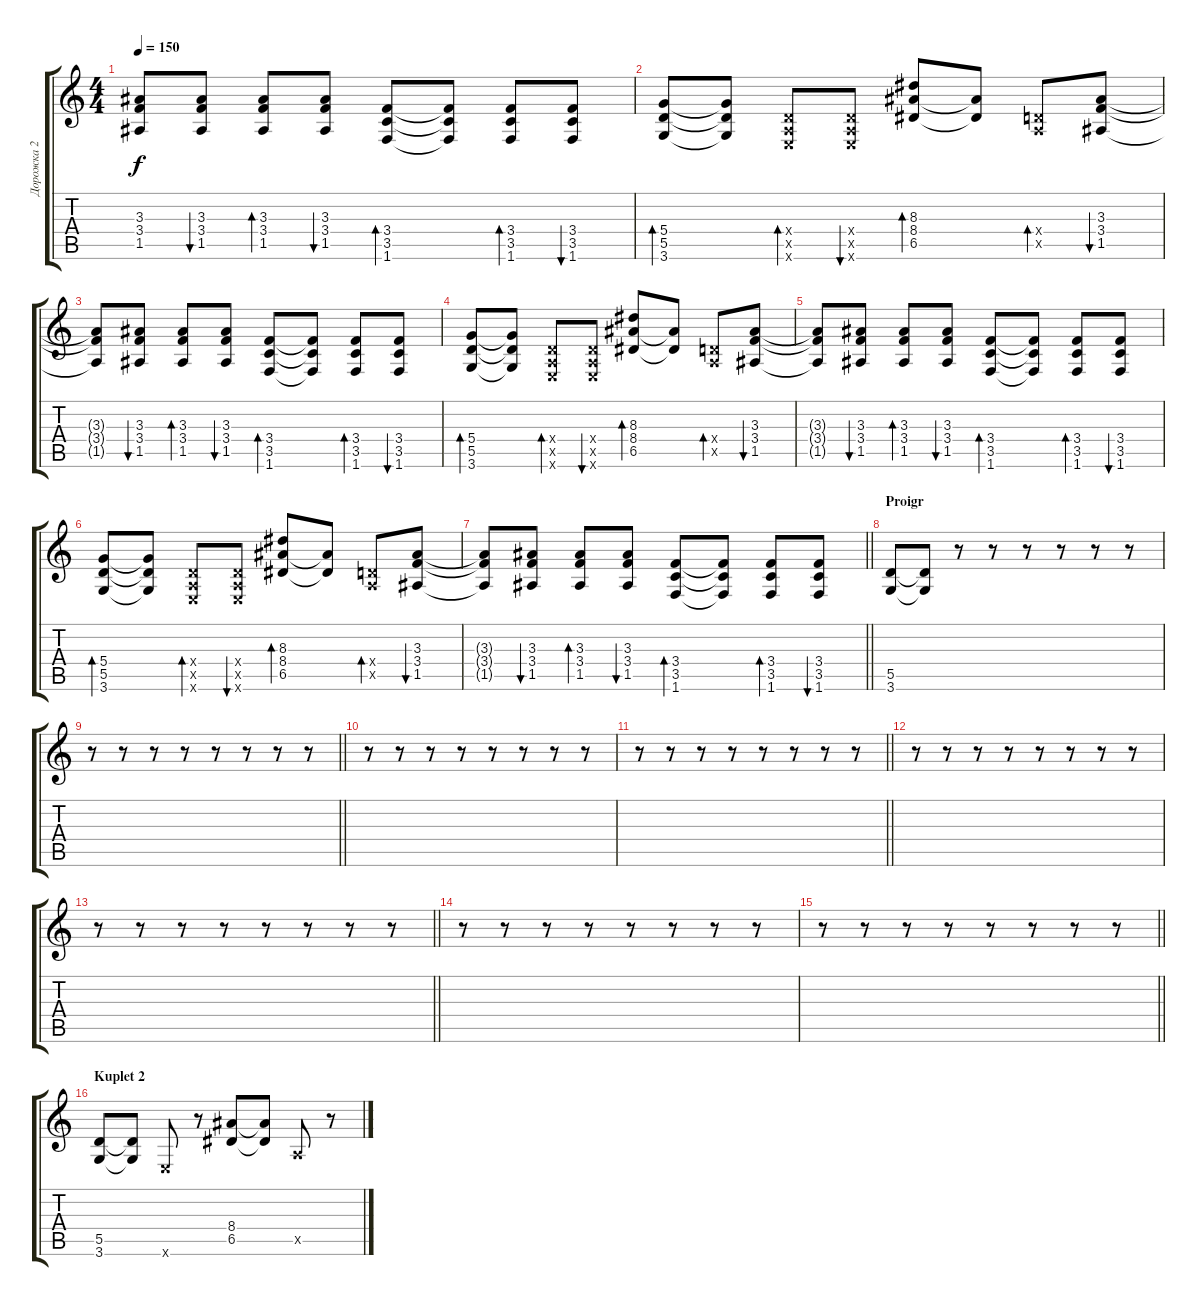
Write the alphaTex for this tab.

\track ("Дорожка 2" "Дорожка 2") {instrument acousticguitarsteel}
\staff {score tabs}
\tuning (E4 B3 G3 D3 A2 E2) {hide}
\ts (4 4)
\tempo 150
\clef g2
\ks c
(3.3{t} 3.4{t} 1.5{t}).8{dy f} (3.3 3.4 1.5).8{bu 60} (3.3 3.4 1.5).8{bd 60} (3.3 3.4 1.5).8{bu 60} (3.4 3.5 1.6).8{bd 60} (3.4{t} 3.5{t} 1.6{t}).8 (3.4 3.5 1.6).8{bd 60} (3.4 3.5 1.6).8{bu 60} |
(5.4 5.5 3.6).8{bd 60} (5.4{t} 5.5{t} 3.6{t}).8 (0.4{x} 0.5{x} 0.6{x}).8{bd 60} (0.4{x} 0.5{x} 0.6{x}).8{bu 60} (8.3 8.4 6.5).8{bd 60} (8.4{t} 6.5{t}).8 (0.4{x} 0.5{x}).8{bd 60} (3.3 3.4 1.5).8{bu 60} |
(3.3{t} 3.4{t} 1.5{t}).8 (3.3 3.4 1.5).8{bu 60} (3.3 3.4 1.5).8{bd 60} (3.3 3.4 1.5).8{bu 60} (3.4 3.5 1.6).8{bd 60} (3.4{t} 3.5{t} 1.6{t}).8 (3.4 3.5 1.6).8{bd 60} (3.4 3.5 1.6).8{bu 60} |
(5.4 5.5 3.6).8{bd 60} (5.4{t} 5.5{t} 3.6{t}).8 (0.4{x} 0.5{x} 0.6{x}).8{bd 60} (0.4{x} 0.5{x} 0.6{x}).8{bu 60} (8.3 8.4 6.5).8{bd 60} (8.4{t} 6.5{t}).8 (0.4{x} 0.5{x}).8{bd 60} (3.3 3.4 1.5).8{bu 60} |
(3.3{t} 3.4{t} 1.5{t}).8 (3.3 3.4 1.5).8{bu 60} (3.3 3.4 1.5).8{bd 60} (3.3 3.4 1.5).8{bu 60} (3.4 3.5 1.6).8{bd 60} (3.4{t} 3.5{t} 1.6{t}).8 (3.4 3.5 1.6).8{bd 60} (3.4 3.5 1.6).8{bu 60} |
(5.4 5.5 3.6).8{bd 60} (5.4{t} 5.5{t} 3.6{t}).8 (0.4{x} 0.5{x} 0.6{x}).8{bd 60} (0.4{x} 0.5{x} 0.6{x}).8{bu 60} (8.3 8.4 6.5).8{bd 60} (8.4{t} 6.5{t}).8 (0.4{x} 0.5{x}).8{bd 60} (3.3 3.4 1.5).8{bu 60} |
\barLineRight lightlight
(3.3{t} 3.4{t} 1.5{t}).8 (3.3 3.4 1.5).8{bu 60} (3.3 3.4 1.5).8{bd 60} (3.3 3.4 1.5).8{bu 60} (3.4 3.5 1.6).8{bd 60} (3.4{t} 3.5{t} 1.6{t}).8 (3.4 3.5 1.6).8{bd 60} (3.4 3.5 1.6).8{bu 60} |
\section ("" "Proigr")
(5.5 3.6).8 (5.5{t} 3.6{t}).8 r.8 r.8 r.8 r.8 r.8 r.8 |
\barLineRight lightlight
r.8 r.8 r.8 r.8 r.8 r.8 r.8 r.8 |
r.8 r.8 r.8 r.8 r.8 r.8 r.8 r.8 |
\barLineRight lightlight
r.8 r.8 r.8 r.8 r.8 r.8 r.8 r.8 |
r.8 r.8 r.8 r.8 r.8 r.8 r.8 r.8 |
\barLineRight lightlight
r.8 r.8 r.8 r.8 r.8 r.8 r.8 r.8 |
r.8 r.8 r.8 r.8 r.8 r.8 r.8 r.8 |
\barLineRight lightlight
r.8 r.8 r.8 r.8 r.8 r.8 r.8 r.8 |
\section ("" "Kuplet 2")
(5.5 3.6).8 (5.5{t} 3.6{t}).8 0.6{x}.8 r.8 (8.4 6.5).8 (8.4{t} 6.5{t}).8 0.5{x}.8 r.8
